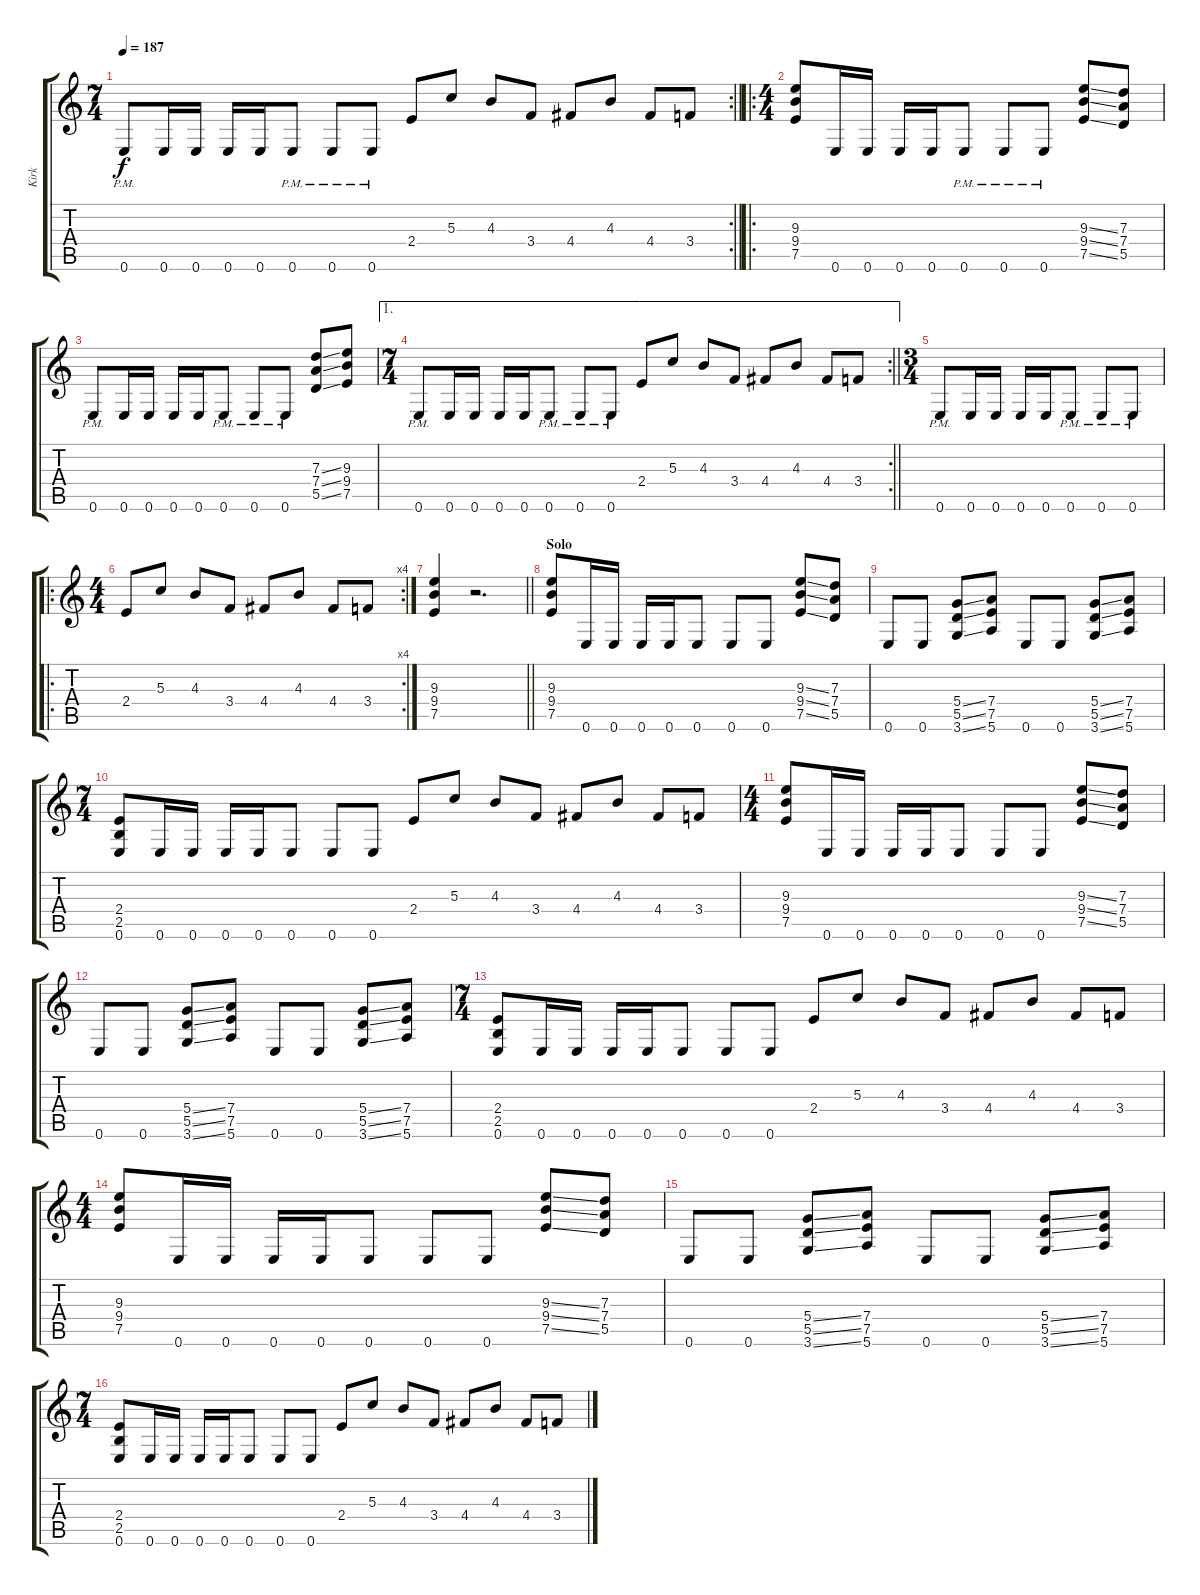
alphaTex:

\track ("Kirk" "Kirk") {instrument distortionguitar}
\staff {score tabs}
\tuning (E4 B3 G3 D3 A2 E2) {hide}
\rc 2
\ts (7 4)
\tempo 187
\clef g2
\barLineRight lightlight
\ks c
0.6{pm}.8{dy f} 0.6.16 0.6.16 0.6.16 0.6.16 0.6{pm}.8 0.6{pm}.8 0.6{pm}.8 2.4.8 5.3.8 4.3.8 3.4.8 4.4.8 4.3.8 4.4.8 3.4.8 |
\ro
\ts (4 4)
\section ("" "")
(9.3 9.4 7.5).8 0.6.16 0.6.16 0.6.16 0.6.16 0.6{pm}.8 0.6{pm}.8 0.6{pm}.8 (9.3{ss} 9.4{ss} 7.5{ss}).8 (7.3 7.4 5.5).8 |
0.6{pm}.8 0.6.16 0.6.16 0.6.16 0.6.16 0.6{pm}.8 0.6{pm}.8 0.6{pm}.8 (7.3{ss} 7.4{ss} 5.5{ss}).8 (9.3 9.4 7.5).8 |
\ae 1
\rc 2
\ts (7 4)
\barLineRight lightlight
0.6{pm}.8 0.6.16 0.6.16 0.6.16 0.6.16 0.6{pm}.8 0.6{pm}.8 0.6{pm}.8 2.4.8 5.3.8 4.3.8 3.4.8 4.4.8 4.3.8 4.4.8 3.4.8 |
\ts (3 4)
0.6{pm}.8 0.6.16 0.6.16 0.6.16 0.6.16 0.6{pm}.8 0.6{pm}.8 0.6{pm}.8 |
\ro
\rc 4
\ts (4 4)
2.4.8 5.3.8 4.3.8 3.4.8 4.4.8 4.3.8 4.4.8 3.4.8 |
\barLineRight lightlight
(9.3 9.4 7.5).4 r.2{d} |
\section ("" "Solo")
(9.3 9.4 7.5).8 0.6.16 0.6.16 0.6.16 0.6.16 0.6.8 0.6.8 0.6.8 (9.3{ss} 9.4{ss} 7.5{ss}).8 (7.3 7.4 5.5).8 |
0.6.8 0.6.8 (5.4{ss} 5.5{ss} 3.6{ss}).8 (7.4 7.5 5.6).8 0.6.8 0.6.8 (5.4{ss} 5.5{ss} 3.6{ss}).8 (7.4 7.5 5.6).8 |
\ts (7 4)
(2.4 2.5 0.6).8 0.6.16 0.6.16 0.6.16 0.6.16 0.6.8 0.6.8 0.6.8 2.4.8 5.3.8 4.3.8 3.4.8 4.4.8 4.3.8 4.4.8 3.4.8 |
\ts (4 4)
(9.3 9.4 7.5).8 0.6.16 0.6.16 0.6.16 0.6.16 0.6.8 0.6.8 0.6.8 (9.3{ss} 9.4{ss} 7.5{ss}).8 (7.3 7.4 5.5).8 |
0.6.8 0.6.8 (5.4{ss} 5.5{ss} 3.6{ss}).8 (7.4 7.5 5.6).8 0.6.8 0.6.8 (5.4{ss} 5.5{ss} 3.6{ss}).8 (7.4 7.5 5.6).8 |
\ts (7 4)
(2.4 2.5 0.6).8 0.6.16 0.6.16 0.6.16 0.6.16 0.6.8 0.6.8 0.6.8 2.4.8 5.3.8 4.3.8 3.4.8 4.4.8 4.3.8 4.4.8 3.4.8 |
\ts (4 4)
(9.3 9.4 7.5).8 0.6.16 0.6.16 0.6.16 0.6.16 0.6.8 0.6.8 0.6.8 (9.3{ss} 9.4{ss} 7.5{ss}).8 (7.3 7.4 5.5).8 |
0.6.8 0.6.8 (5.4{ss} 5.5{ss} 3.6{ss}).8 (7.4 7.5 5.6).8 0.6.8 0.6.8 (5.4{ss} 5.5{ss} 3.6{ss}).8 (7.4 7.5 5.6).8 |
\ts (7 4)
(2.4 2.5 0.6).8 0.6.16 0.6.16 0.6.16 0.6.16 0.6.8 0.6.8 0.6.8 2.4.8 5.3.8 4.3.8 3.4.8 4.4.8 4.3.8 4.4.8 3.4.8
